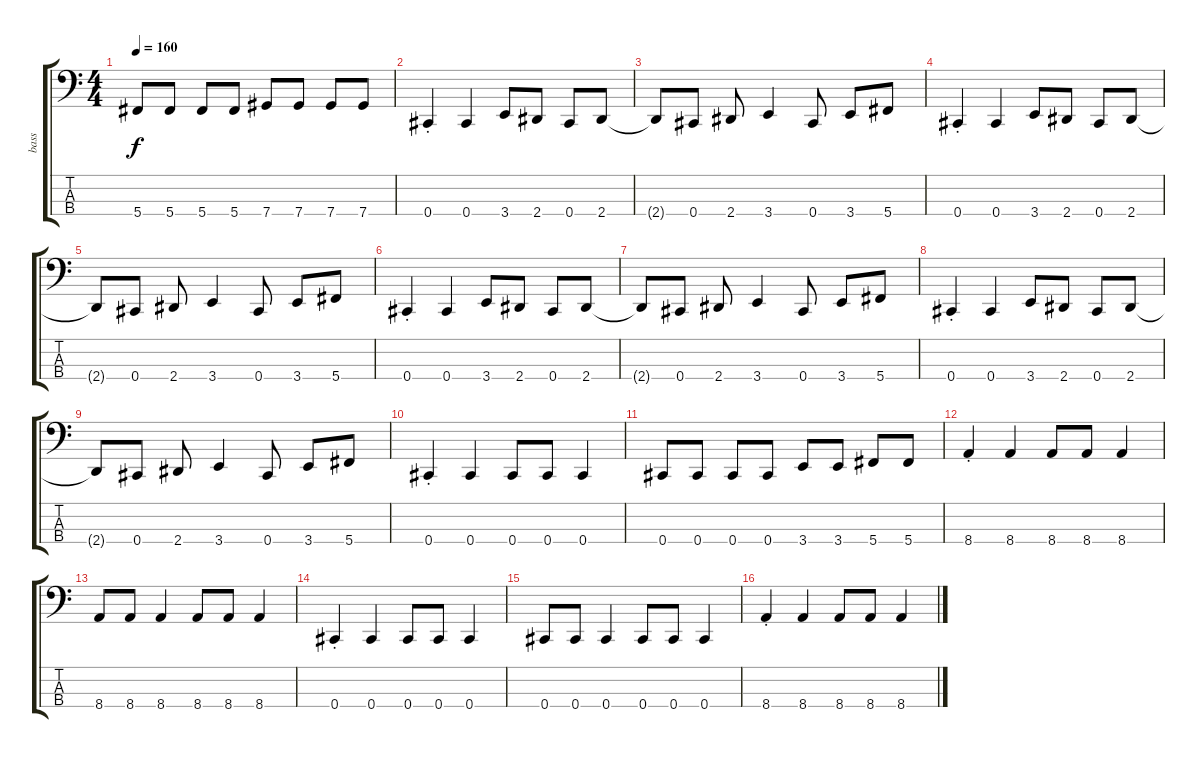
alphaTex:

\track ("bass" "bass") {instrument electricbassfinger}
\staff {score tabs}
\tuning (Gb2 Db2 Ab1 Db1) {hide}
\ts (4 4)
\tempo 160
\clef f4
\ks c
5.4.8{dy f} 5.4.8 5.4.8 5.4.8 7.4.8 7.4.8 7.4.8 7.4.8 |
0.4{st}.4 0.4.4 3.4.8 2.4.8 0.4.8 2.4.8 |
2.4{t}.8 0.4.8 2.4.8 3.4.4 0.4.8 3.4.8 5.4.8 |
0.4{st}.4 0.4.4 3.4.8 2.4.8 0.4.8 2.4.8 |
2.4{t}.8 0.4.8 2.4.8 3.4.4 0.4.8 3.4.8 5.4.8 |
0.4{st}.4 0.4.4 3.4.8 2.4.8 0.4.8 2.4.8 |
2.4{t}.8 0.4.8 2.4.8 3.4.4 0.4.8 3.4.8 5.4.8 |
0.4{st}.4 0.4.4 3.4.8 2.4.8 0.4.8 2.4.8 |
2.4{t}.8 0.4.8 2.4.8 3.4.4 0.4.8 3.4.8 5.4.8 |
0.4{st}.4 0.4.4 0.4.8 0.4.8 0.4.4 |
0.4.8 0.4.8 0.4.8 0.4.8 3.4.8 3.4.8 5.4.8 5.4.8 |
8.4{st}.4 8.4.4 8.4.8 8.4.8 8.4.4 |
8.4.8 8.4.8 8.4.4 8.4.8 8.4.8 8.4.4 |
0.4{st}.4 0.4.4 0.4.8 0.4.8 0.4.4 |
0.4.8 0.4.8 0.4.4 0.4.8 0.4.8 0.4.4 |
8.4{st}.4 8.4.4 8.4.8 8.4.8 8.4.4
